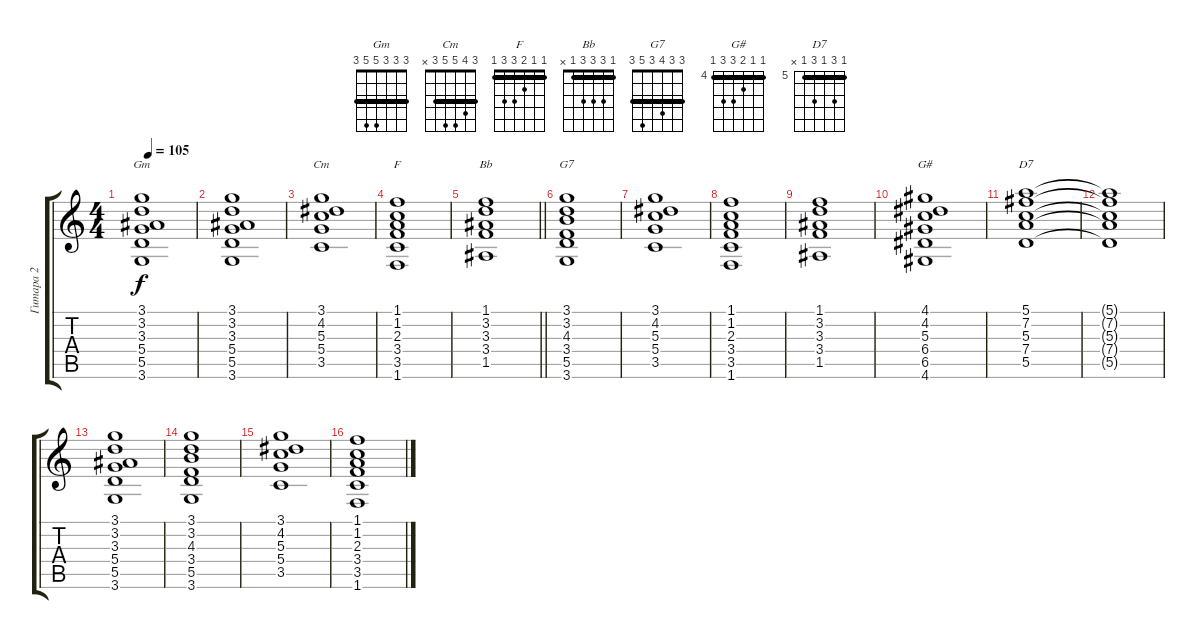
\track ("Гитара 2" "Гитара 2") {solo instrument acousticguitarsteel}
\staff {score tabs}
\tuning (E4 B3 G3 D3 A2 E2) {hide}
\chord ("Gm" 3 3 3 5 5 3) {barre 3}
\chord ("Cm" 3 4 5 5 3 x) {barre 3}
\chord ("F" 1 1 2 3 3 1) {barre 1}
\chord ("Bb" 1 3 3 3 1 x) {barre 1}
\chord ("G7" 3 3 4 3 5 3) {barre 3}
\chord ("G#" 4 4 5 6 6 4) {firstfret 4 barre 4}
\chord ("D7" 5 7 5 7 5 x) {firstfret 5 barre 5}
\ts (4 4)
\tempo 105
\clef g2
\ks c
(3.1 3.2 3.3 5.4 5.5 3.6).1{ch "Gm" dy f} |
(3.1 3.2 3.3 5.4 5.5 3.6).1 |
(3.1 4.2 5.3 5.4 3.5).1{ch "Cm"} |
(1.1 1.2 2.3 3.4 3.5 1.6).1{ch "F"} |
\barLineRight lightlight
(1.1 3.2 3.3 3.4 1.5).1{ch "Bb"} |
\section ("" "")
(3.1 3.2 4.3 3.4 5.5 3.6).1{ch "G7"} |
(3.1 4.2 5.3 5.4 3.5).1 |
(1.1 1.2 2.3 3.4 3.5 1.6).1 |
(1.1 3.2 3.3 3.4 1.5).1 |
(4.1 4.2 5.3 6.4 6.5 4.6).1{ch "G#"} |
(5.1 7.2 5.3 7.4 5.5).1{ch "D7"} |
(5.1{t} 7.2{t} 5.3{t} 7.4{t} 5.5{t}).1 |
(3.1 3.2 3.3 5.4 5.5 3.6).1 |
(3.1 3.2 4.3 3.4 5.5 3.6).1 |
(3.1 4.2 5.3 5.4 3.5).1 |
(1.1 1.2 2.3 3.4 3.5 1.6).1
